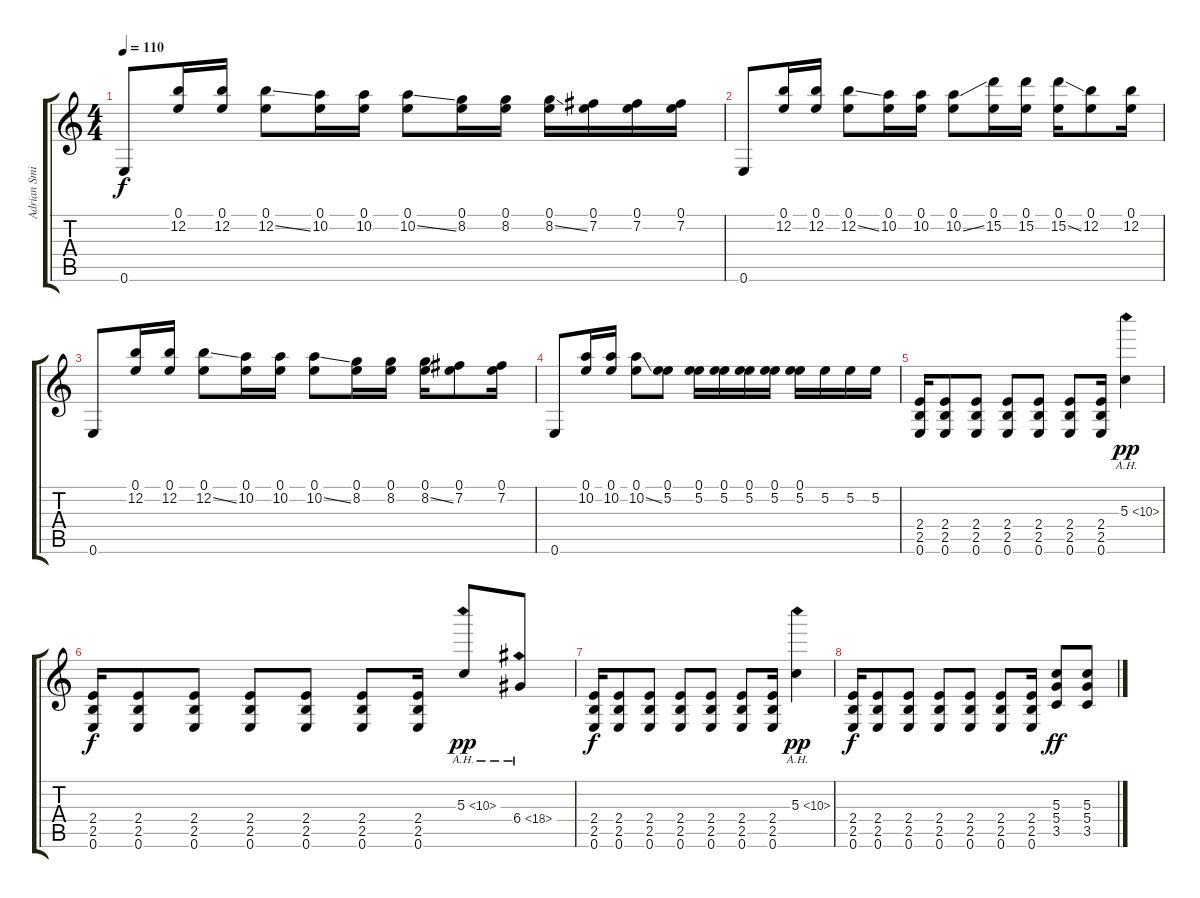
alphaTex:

\track ("Adrian Smith" "Adrian Smi") {instrument distortionguitar}
\staff {score tabs}
\tuning (E4 B3 G3 D3 A2 E2) {hide}
\ts (4 4)
\tempo 110
\clef g2
\ks c
0.6.8{dy f} (0.1 12.2).16 (0.1 12.2).16 (0.1 12.2{ss}).8 (0.1 10.2).16 (0.1 10.2).16 (0.1 10.2{ss}).8 (0.1 8.2).16 (0.1 8.2).16 (0.1 8.2{ss}).16 (0.1 7.2).16 (0.1 7.2).16 (0.1 7.2).16 |
0.6.8 (0.1 12.2).16 (0.1 12.2).16 (0.1 12.2{ss}).8 (0.1 10.2).16 (0.1 10.2).16 (0.1 10.2{ss}).8 (0.1 15.2).16 (0.1 15.2).16 (0.1 15.2{ss}).16 (0.1 12.2).8 (0.1 12.2).16 |
0.6.8 (0.1 12.2).16 (0.1 12.2).16 (0.1 12.2{ss}).8 (0.1 10.2).16 (0.1 10.2).16 (0.1 10.2{ss}).8 (0.1 8.2).16 (0.1 8.2).16 (0.1 8.2{ss}).16 (0.1 7.2).8 (0.1 7.2).16 |
0.6.8 (0.1 10.2).16 (0.1 10.2).16 (0.1 10.2{ss}).8 (0.1 5.2).8 (0.1 5.2).16 (0.1 5.2).16 (0.1 5.2).16 (0.1 5.2).16 (0.1 5.2).16 5.2.16 5.2.16 5.2.16 |
(2.4 2.5 0.6).16 (2.4 2.5 0.6).8 (2.4 2.5 0.6).8 (2.4 2.5 0.6).8 (2.4 2.5 0.6).8 (2.4 2.5 0.6).8 (2.4 2.5 0.6).16 5.3{ah 5}.4{dy pp} |
(2.4 2.5 0.6).16{dy f} (2.4 2.5 0.6).8 (2.4 2.5 0.6).8 (2.4 2.5 0.6).8 (2.4 2.5 0.6).8 (2.4 2.5 0.6).8 (2.4 2.5 0.6).16 5.3{ah 5}.8{dy pp} 6.4{ah 12}.8 |
(2.4 2.5 0.6).16{dy f} (2.4 2.5 0.6).8 (2.4 2.5 0.6).8 (2.4 2.5 0.6).8 (2.4 2.5 0.6).8 (2.4 2.5 0.6).8 (2.4 2.5 0.6).16 5.3{ah 5}.4{dy pp} |
(2.4 2.5 0.6).16{dy f} (2.4 2.5 0.6).8 (2.4 2.5 0.6).8 (2.4 2.5 0.6).8 (2.4 2.5 0.6).8 (2.4 2.5 0.6).8 (2.4 2.5 0.6).16 (5.3 5.4 3.5).8{dy ff} (5.3 5.4 3.5).8
